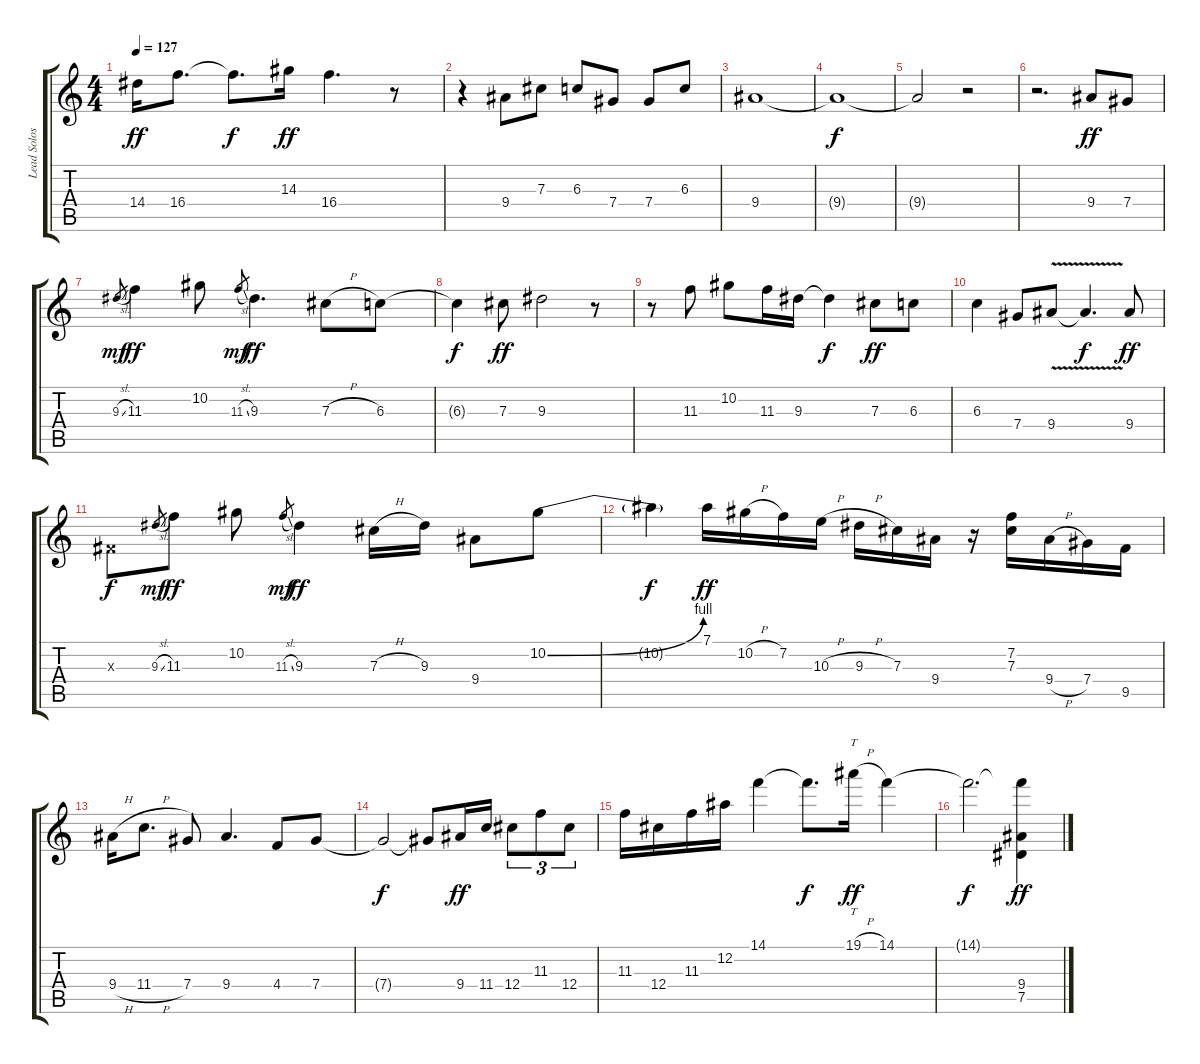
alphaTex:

\track ("Lead Solos" "Lead Solos") {instrument overdrivenguitar}
\staff {score tabs}
\tuning (Eb4 Bb3 Gb3 Db3 Ab2 Eb2) {hide}
\ts (4 4)
\tempo 127
\clef g2
\ks c
14.4.16{dy ff} 16.4.8{d} 16.4{t}.8{d dy f} 14.3.16{dy ff} 16.4.4{d} r.8 |
r.4 9.4.8 7.3.8 6.3.8 7.4.8 7.4.8 6.3.8 |
9.4.1 |
9.4{t}.1{dy f} |
9.4{t}.2 r.2 |
r.2{d} 9.4.8{dy ff} 7.4.8 |
9.3{sl}.8{gr dy mf} 11.3.4{dy ff} 10.2.8 11.3{sl}.8{gr dy mf} 9.3.4{d dy ff} 7.3{h}.8 6.3.8 |
6.3{t}.4{dy f} 7.3.8{dy ff} 9.3.2 r.8 |
r.8 11.3.8 10.2.8 11.3.16 9.3.16 9.3{t}.4{dy f} 7.3.8{dy ff} 6.3.8 |
6.3.4 7.4.8 9.4{v}.8 9.4{t}.4{d dy f} 9.4.8{dy ff} |
0.3{x}.8{dy f} 9.3{sl}.8{gr dy mf} 11.3.8{dy ff} 10.2.8 11.3{sl}.8{gr dy mf} 9.3.4{dy ff} 7.3{h}.16 9.3.16 9.4.8 10.2{be (bend 0 0 60 4)}.8 |
10.2{t}.4{dy f} 7.1.16{dy ff} 10.2{h}.16 7.2.16 10.3{h}.16 9.3{h}.16 7.3.16 9.4.16 r.16 (7.2 7.3).16 9.4{h}.16 7.4.16 9.5.16 |
9.4{h}.16 11.4{h}.8{d} 7.4.8 9.4.4{d} 4.4.8 7.4.8 |
7.4{t}.2{dy f} 7.4{t}.8 9.4.16{dy ff} 11.4.16 12.4.8{tu (3 2)} 11.3.8{tu (3 2)} 12.4.8{tu (3 2)} |
11.3.16 12.4.16 11.3.16 12.2.16 14.1.4 14.1{t}.8{d dy f} 19.1{h}.16{tt dy ff} 14.1.4 |
14.1{t}.2{d dy f} (14.1{t} 9.4 7.5).4{dy ff}
